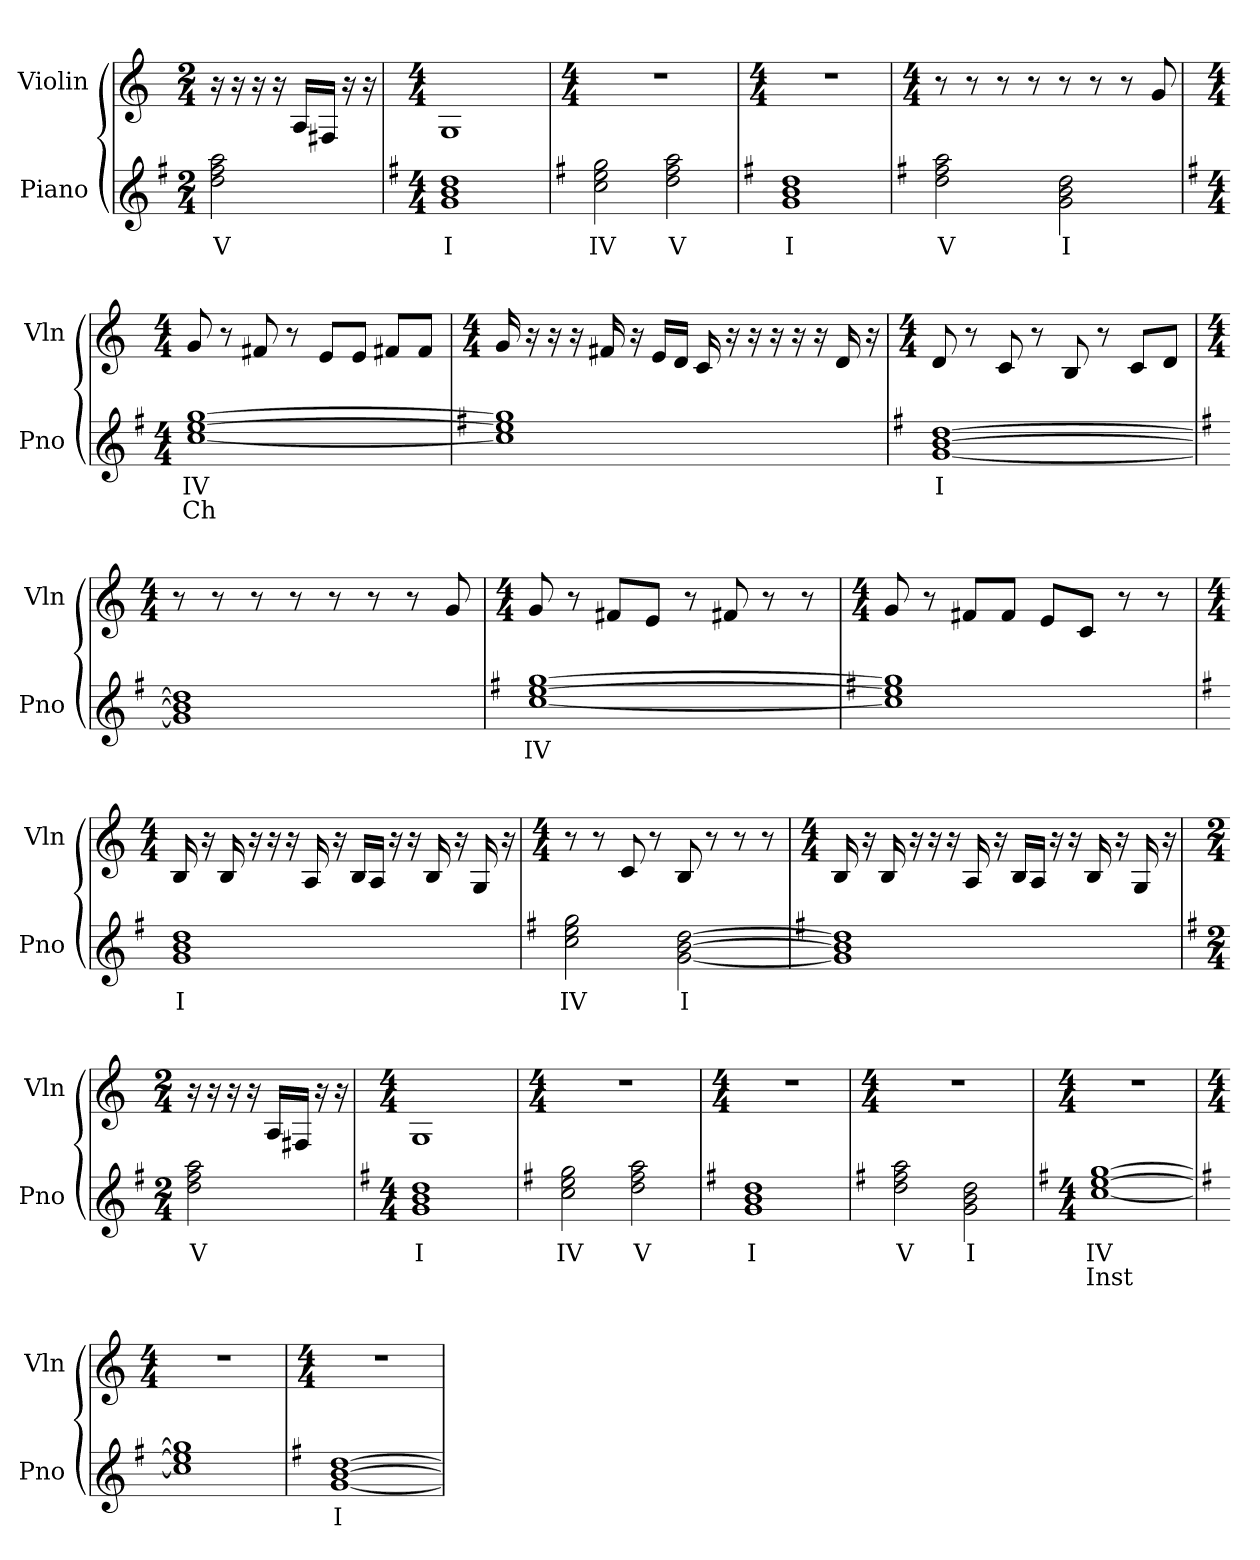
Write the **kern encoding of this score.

**kern	**text	**text	**kern
*part2	*part2	*part2	*part1
*staff2	*staff2	*staff2	*staff1
*I"Piano	*	*	*I"Violin
*I'Pno	*	*	*I'Vln
*k[f#]	*	*	*
*G:	*	*	*
*M2/4	*	*	*M2/4
=	=	=	=
2dd 2ff# 2aa	V	.	16r
.	.	.	16r
.	.	.	16r
.	.	.	16r
.	.	.	16ALL
.	.	.	16F#XJJ
.	.	.	16r
.	.	.	16r
=	=	=	=
*k[f#]	*	*	*
*G:	*	*	*
*M4/4	*	*	*M4/4
1g 1b 1dd	I	.	1G
=	=	=	=
*k[f#]	*	*	*
*G:	*	*	*
*	*	*	*M4/4
2cc 2ee 2gg	IV	.	1r
2dd 2ff# 2aa	V	.	.
=	=	=	=
*k[f#]	*	*	*
*G:	*	*	*
*	*	*	*M4/4
1g 1b 1dd	I	.	1r
=	=	=	=
*k[f#]	*	*	*
*G:	*	*	*
*	*	*	*M4/4
2dd 2ff# 2aa	V	.	8r
.	.	.	8r
.	.	.	8r
.	.	.	8r
2g 2b 2dd	I	.	8r
.	.	.	8r
.	.	.	8r
.	.	.	8g
=	=	=	=
*k[f#]	*	*	*
*G:	*	*	*
*M4/4	*	*	*M4/4
[1cc [1ee [1gg	IV	Ch	8g
.	.	.	8r
.	.	.	8f#X
.	.	.	8r
.	.	.	8eL
.	.	.	8eJ
.	.	.	8f#XL
.	.	.	8f#J
=	=	=	=
*k[f#]	*	*	*
*G:	*	*	*
*	*	*	*M4/4
1cc] 1ee] 1gg]	.	.	16g
.	.	.	16r
.	.	.	16r
.	.	.	16r
.	.	.	16f#X
.	.	.	16r
.	.	.	16eLL
.	.	.	16dJJ
.	.	.	16c
.	.	.	16r
.	.	.	16r
.	.	.	16r
.	.	.	16r
.	.	.	16r
.	.	.	16d
.	.	.	16r
=	=	=	=
*k[f#]	*	*	*
*G:	*	*	*
*	*	*	*M4/4
[1g [1b [1dd	I	.	8d
.	.	.	8r
.	.	.	8c
.	.	.	8r
.	.	.	8B
.	.	.	8r
.	.	.	8cL
.	.	.	8dJ
=	=	=	=
*k[f#]	*	*	*
*G:	*	*	*
*	*	*	*M4/4
1g] 1b] 1dd]	.	.	8r
.	.	.	8r
.	.	.	8r
.	.	.	8r
.	.	.	8r
.	.	.	8r
.	.	.	8r
.	.	.	8g
=	=	=	=
*k[f#]	*	*	*
*G:	*	*	*
*	*	*	*M4/4
[1cc [1ee [1gg	IV	.	8g
.	.	.	8r
.	.	.	8f#XL
.	.	.	8eJ
.	.	.	8r
.	.	.	8f#X
.	.	.	8r
.	.	.	8r
=	=	=	=
*k[f#]	*	*	*
*G:	*	*	*
*	*	*	*M4/4
1cc] 1ee] 1gg]	.	.	8g
.	.	.	8r
.	.	.	8f#XL
.	.	.	8f#J
.	.	.	8eL
.	.	.	8cJ
.	.	.	8r
.	.	.	8r
=	=	=	=
*k[f#]	*	*	*
*G:	*	*	*
*	*	*	*M4/4
1g 1b 1dd	I	.	16B
.	.	.	16r
.	.	.	16B
.	.	.	16r
.	.	.	16r
.	.	.	16r
.	.	.	16A
.	.	.	16r
.	.	.	16BLL
.	.	.	16AJJ
.	.	.	16r
.	.	.	16r
.	.	.	16B
.	.	.	16r
.	.	.	16G
.	.	.	16r
=	=	=	=
*k[f#]	*	*	*
*G:	*	*	*
*	*	*	*M4/4
2cc 2ee 2gg	IV	.	8r
.	.	.	8r
.	.	.	8c
.	.	.	8r
[2g [2b [2dd	I	.	8B
.	.	.	8r
.	.	.	8r
.	.	.	8r
=	=	=	=
*k[f#]	*	*	*
*G:	*	*	*
*	*	*	*M4/4
1g] 1b] 1dd]	.	.	16B
.	.	.	16r
.	.	.	16B
.	.	.	16r
.	.	.	16r
.	.	.	16r
.	.	.	16A
.	.	.	16r
.	.	.	16BLL
.	.	.	16AJJ
.	.	.	16r
.	.	.	16r
.	.	.	16B
.	.	.	16r
.	.	.	16G
.	.	.	16r
=	=	=	=
*k[f#]	*	*	*
*G:	*	*	*
*M2/4	*	*	*M2/4
2dd 2ff# 2aa	V	.	16r
.	.	.	16r
.	.	.	16r
.	.	.	16r
.	.	.	16ALL
.	.	.	16F#XJJ
.	.	.	16r
.	.	.	16r
=	=	=	=
*k[f#]	*	*	*
*G:	*	*	*
*M4/4	*	*	*M4/4
1g 1b 1dd	I	.	1G
=	=	=	=
*k[f#]	*	*	*
*G:	*	*	*
*	*	*	*M4/4
2cc 2ee 2gg	IV	.	1r
2dd 2ff# 2aa	V	.	.
=	=	=	=
*k[f#]	*	*	*
*G:	*	*	*
*	*	*	*M4/4
1g 1b 1dd	I	.	1r
=	=	=	=
*k[f#]	*	*	*
*G:	*	*	*
*	*	*	*M4/4
2dd 2ff# 2aa	V	.	1r
2g 2b 2dd	I	.	.
=	=	=	=
*k[f#]	*	*	*
*G:	*	*	*
*M4/4	*	*	*M4/4
[1cc [1ee [1gg	IV	Inst	1r
=	=	=	=
*k[f#]	*	*	*
*G:	*	*	*
*	*	*	*M4/4
1cc] 1ee] 1gg]	.	.	1r
=	=	=	=
*k[f#]	*	*	*
*G:	*	*	*
*	*	*	*M4/4
[1g [1b [1dd	I	.	1r
=	=	=	=
*-	*-	*-	*-
